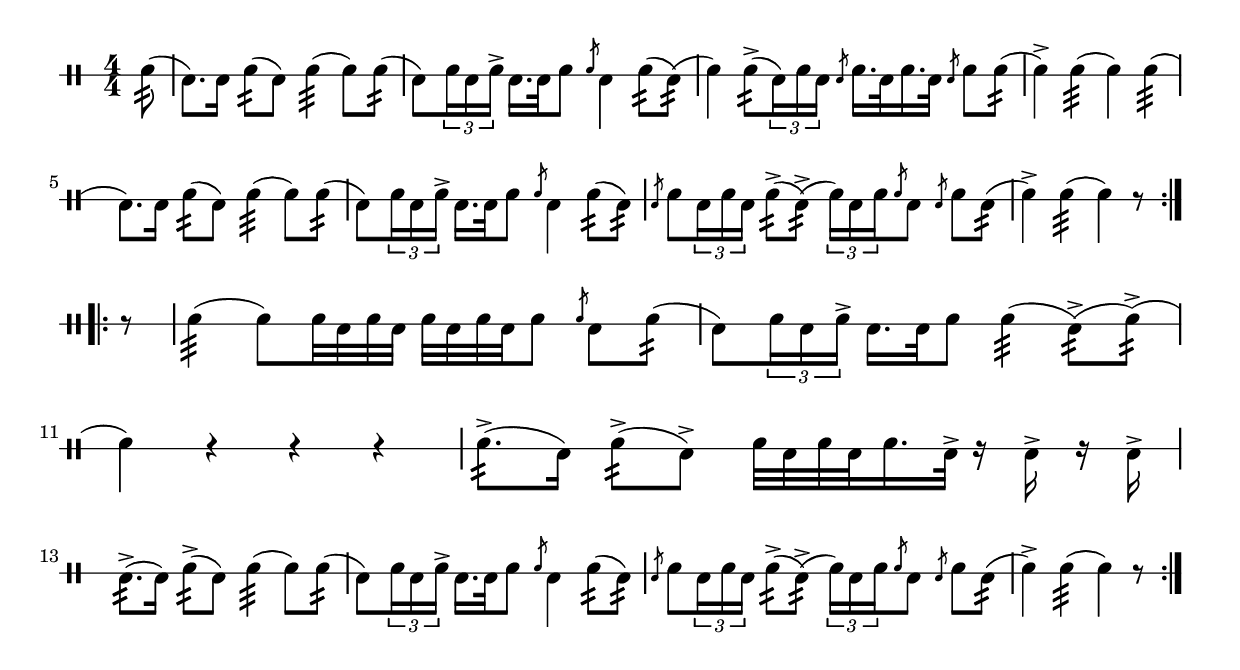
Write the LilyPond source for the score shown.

\version "2.18.2"

\include "lilydrum.ly"

\score {
    \drums {
        \time 4/4

				\repeat volta 2{
					\partial 8 d8:32( |
					g8.) g16		d8:32( g8)		d4:32(		d8) d8:32( |
					g8) \tuplet 3/2 { d16 g d-> }		g16. g32 d8		\flamg g4		d8:32( g8:32)( |
					d4)		d8:32(-> \tuplet 3/2 { g16) d g }		\flamd d16. g32 d16. g32		\flamd d8 d8:32( |
					d4)->		d4:32(		d4)		d4:32( |
				\break
					g8.) g16		d8:32( g8)		d4:32(		d8) d8:32( |
					g8) \tuplet 3/2 { d16 g d-> }		g16. g32 d8		\flamg g4		d8:32( g8:32) |
					\flamd d8 \tuplet 3/2 { g16 d g }	d8:32(-> g8:32)(->		\tuplet 3/2 { d16) g d } \flamg g8		\flamd d8 g8:32( |
					d4)->		d4:32(		d4)		r8
				}
				\break
				\repeat volta 2{
					\partial 8 r8|
					d4:32(		d8) d32 g d g		d32 g d g d8		\flamg g8 d8:32( |
					g8) \tuplet 3/2 { d16 g d-> }		g16. g32 d8		d4:32(		g8:32)(-> d8:32)(-> |
					d4)		r4		r4		r4 |
					d8.:32(-> g16)		d8:32(-> g8)->		d32 g d g d16. g32->		r16 g16-> r16 g16-> |
				\break
					g8.:32(-> g16)		d8:32(-> g8)		d4:32(		d8) d8:32( |
					g8) \tuplet 3/2 { d16 g d-> }		g16. g32 d8		\flamg g4		d8:32( g8:32) |
					\flamd d8 \tuplet 3/2 { g16 d g }	d8:32(-> g8:32)(->		\tuplet 3/2 { d16) g d } \flamg g8		\flamd d8 g8:32( |
					d4)->		d4:32(		d4)		r8
				}

    }% End of drums %

	\header {
		title = "Flett from Flotta"
		meter = "March"
		composer = ""
		instrument = "Side"
	}
}